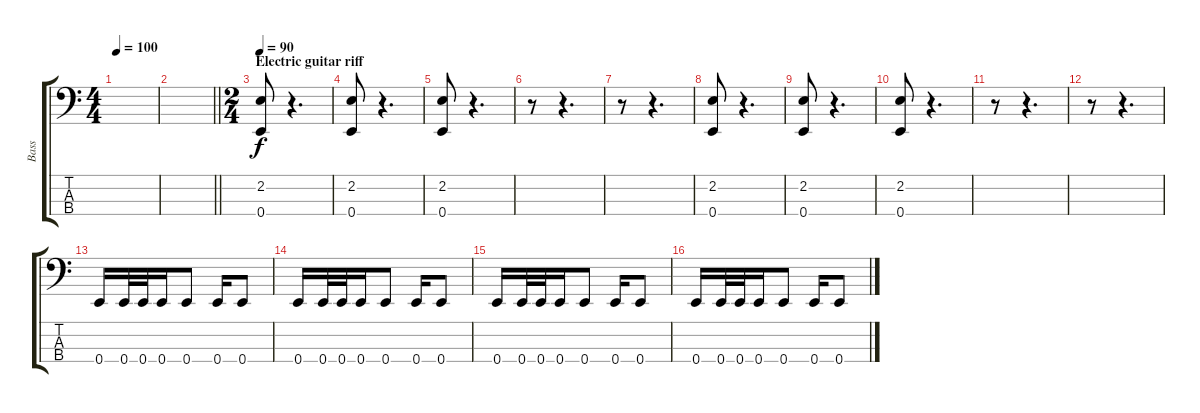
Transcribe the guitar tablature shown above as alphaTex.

\track ("Bass" "Bass") {instrument electricbasspick}
\staff {score tabs}
\tuning (G2 D2 A1 E1) {hide}
\ts (4 4)
\tempo 100
\clef f4
\ks c
|
\barLineRight lightlight
|
\ts (2 4)
\section ("" "Electric guitar riff")
\tempo 90
(2.2 0.4).8 r.4{d} |
(2.2 0.4).8 r.4{d} |
(2.2 0.4).8 r.4{d} |
r.8 r.4{d} |
r.8 r.4{d} |
(2.2 0.4).8 r.4{d} |
(2.2 0.4).8 r.4{d} |
(2.2 0.4).8 r.4{d} |
r.8 r.4{d} |
r.8 r.4{d} |
0.4.16 0.4.32 0.4.32 0.4.16 0.4.8 0.4.16 0.4.8 |
0.4.16 0.4.32 0.4.32 0.4.16 0.4.8 0.4.16 0.4.8 |
0.4.16 0.4.32 0.4.32 0.4.16 0.4.8 0.4.16 0.4.8 |
0.4.16 0.4.32 0.4.32 0.4.16 0.4.8 0.4.16 0.4.8
